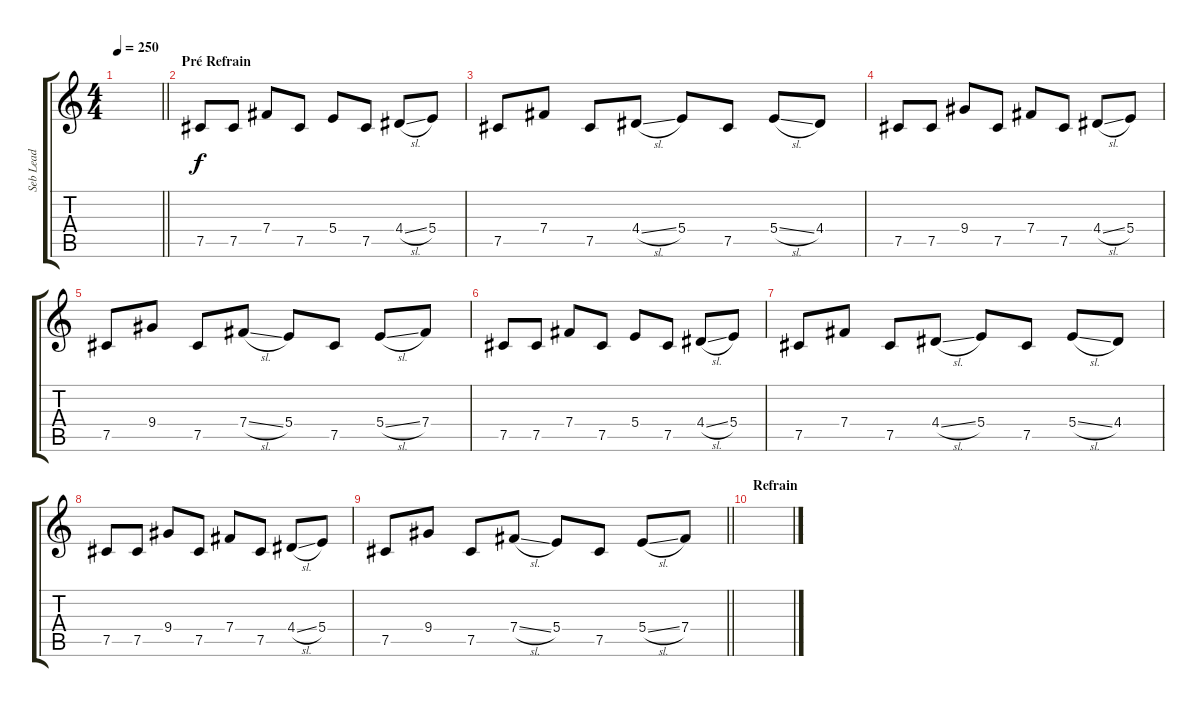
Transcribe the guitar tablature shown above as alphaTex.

\track ("Seb Lead" "Seb Lead") {instrument distortionguitar}
\staff {score tabs}
\tuning (Db4 Ab3 E3 B2 Gb2 Db2) {hide}
\ts (4 4)
\tempo 250
\clef g2
\barLineRight lightlight
\ks c
|
\section ("" "Pré Refrain")
7.5.8 7.5.8 7.4.8 7.5.8 5.4.8 7.5.8 4.4{sl}.8 5.4.8 |
7.5.8 7.4.8 7.5.8 4.4{sl}.8 5.4.8 7.5.8 5.4{sl}.8 4.4.8 |
7.5.8 7.5.8 9.4.8 7.5.8 7.4.8 7.5.8 4.4{sl}.8 5.4.8 |
7.5.8 9.4.8 7.5.8 7.4{sl}.8 5.4.8 7.5.8 5.4{sl}.8 7.4.8 |
7.5.8 7.5.8 7.4.8 7.5.8 5.4.8 7.5.8 4.4{sl}.8 5.4.8 |
7.5.8 7.4.8 7.5.8 4.4{sl}.8 5.4.8 7.5.8 5.4{sl}.8 4.4.8 |
7.5.8 7.5.8 9.4.8 7.5.8 7.4.8 7.5.8 4.4{sl}.8 5.4.8 |
\barLineRight lightlight
7.5.8 9.4.8 7.5.8 7.4{sl}.8 5.4.8 7.5.8 5.4{sl}.8 7.4.8 |
\section ("" "Refrain")
